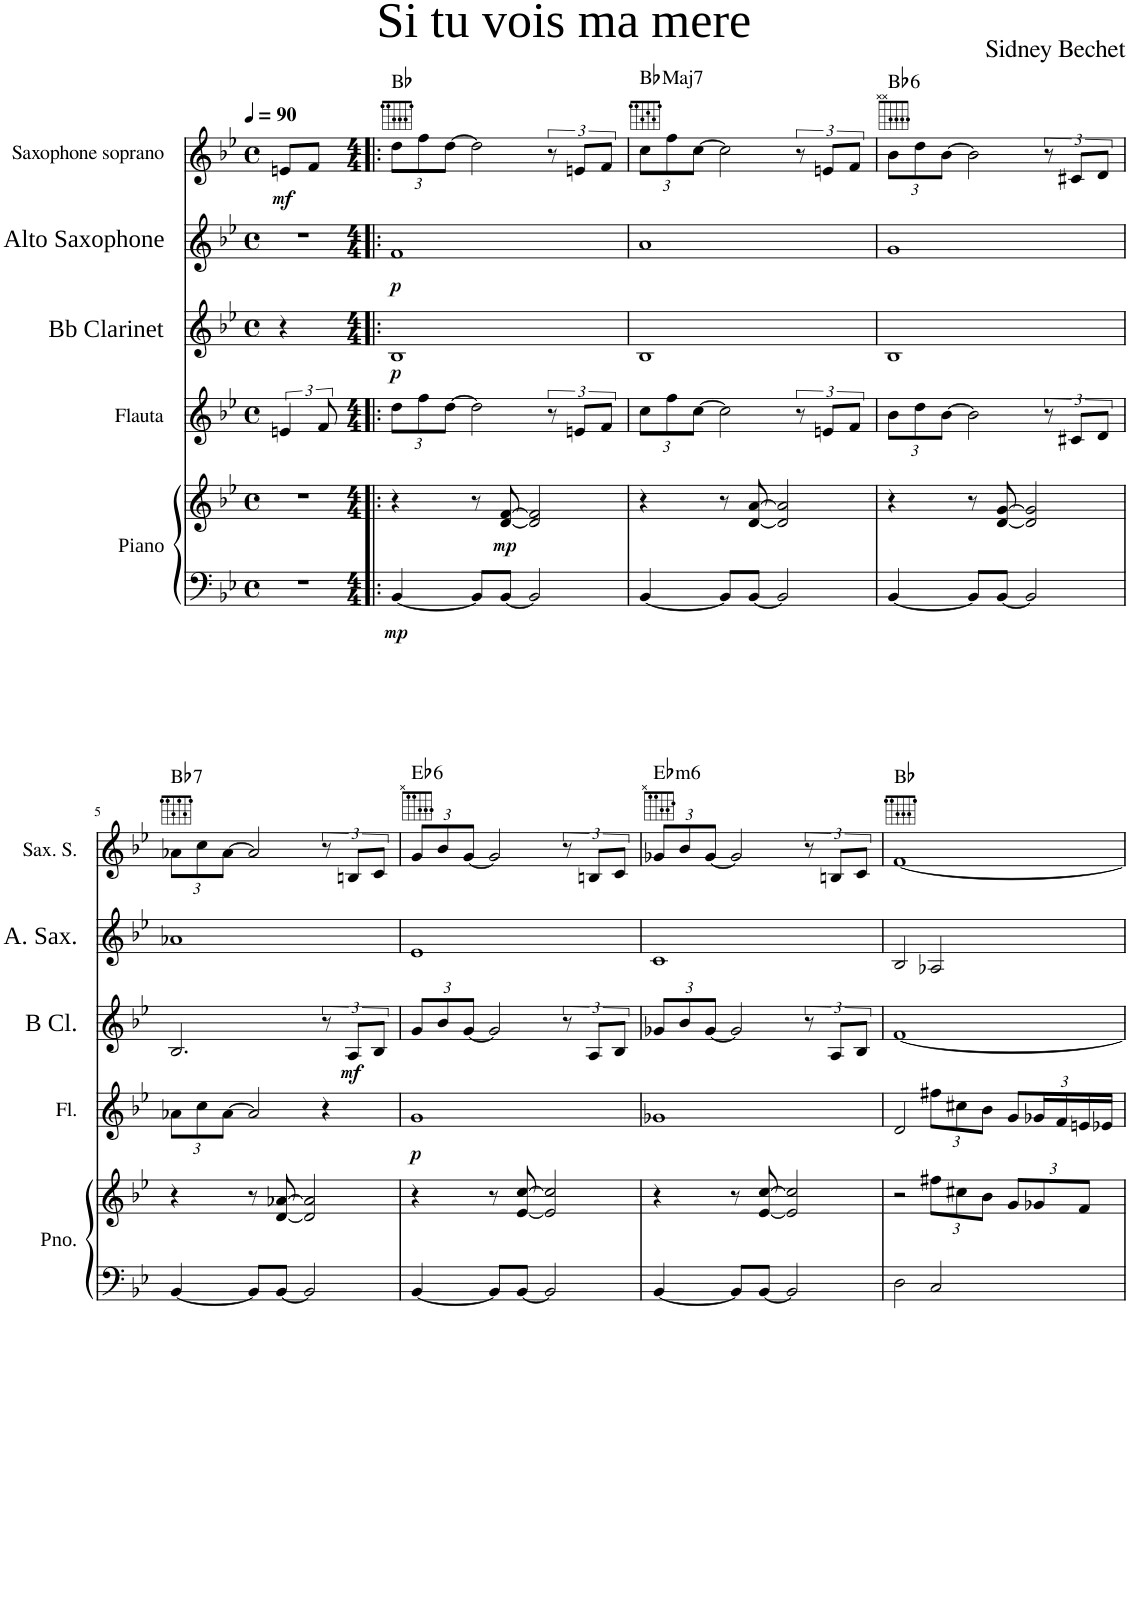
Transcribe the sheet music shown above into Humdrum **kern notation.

**kern	**kern	**dynam	**kern	**dynam	**kern	**dynam	**kern	**dynam	**kern	**dynam	**harte
*part5	*part5	*part5	*part4	*part4	*part3	*part3	*part2	*part2	*part1	*part1	*part1
*staff6	*staff5	*staff5/6	*staff4	*staff4	*staff3	*staff3	*staff2	*staff2	*staff1	*staff1	*
*I"Piano	*	*	*I"Flauta	*	*I"Bb Clarinet	*	*I"Alto Saxophone	*	*I"Saxophone soprano	*	*
*I'Pno.	*	*	*I'Fl.	*	*I'B Cl.	*	*I'A. Sax.	*	*I'Sax. S.	*	*
*clefF4	*clefG2	*	*clefG2	*	*clefG2	*	*clefG2	*	*clefG2	*	*
*	*	*	*	*	*Trd1c2	*	*Trd5c9	*	*Trd1c2	*	*
*k[b-e-]	*k[b-e-]	*	*k[b-e-]	*	*k[b-e-]	*	*k[b-e-]	*	*k[b-e-]	*	*
*M1/4	*M1/4	*	*M1/4	*	*M1/4	*	*M1/4	*	*M1/4	*	*
*met(c)	*met(c)	*	*met(c)	*	*met(c)	*	*met(c)	*	*met(c)	*	*
*MM90	*MM90	*	*MM90	*	*MM90	*	*MM90	*	*MM90	*	*
=1	=1	=1	=1	=1	=1	=1	=1	=1	=1	=1	=1
!	!	!	!	!	!	!	!	!	!	!LO:DY:b	!
4r	4r	.	6en/	.	4r	.	4r	.	8en/L	mf	.
.	.	.	.	.	.	.	.	.	8f/J	.	.
.	.	.	12f/	.	.	.	.	.	.	.	.
=2!|:	=2!|:	=2!|:	=2!|:	=2!|:	=2!|:	=2!|:	=2!|:	=2!|:	=2!|:	=2!|:	=2!|:
*M4/4	*M4/4	*	*M4/4	*	*M4/4	*	*M4/4	*	*M4/4	*	*
*	*	*	*Xbrackettup	*	*	*	*	*	*Xbrackettup	*	*
!	!	!LO:DY:b=2	!	!	!	!LO:DY:b	!	!LO:DY:b	!	!	!
[4BBn/	4r	mp	12dd\L	.	1B-	p	1f	p	12dd\L	.	Bb:maj
.	.	.	12ff\	.	.	.	.	.	12ff\	.	.
.	.	.	[12dd\J	.	.	.	.	.	[12dd\J	.	.
8BB-/L]	8r	.	2dd\]	.	.	.	.	.	2dd\]	.	.
!	!	!LO:DY:b	!	!	!	!	!	!	!	!	!
[8BB-/J	[8d/ [8f/	mp	.	.	.	.	.	.	.	.	.
2BB-/]	2d/] 2f/]	.	.	.	.	.	.	.	.	.	.
*	*	*	*brackettup	*	*	*	*	*	*brackettup	*	*
.	.	.	12r	.	.	.	.	.	12r	.	.
.	.	.	12en/L	.	.	.	.	.	12en/L	.	.
.	.	.	12f/J	.	.	.	.	.	12f/J	.	.
=3	=3	=3	=3	=3	=3	=3	=3	=3	=3	=3	=3
*	*	*	*Xbrackettup	*	*	*	*	*	*Xbrackettup	*	*
!	!	!	!	!	!	!	!	!	!	!	!LO:H:kt=Maj7
[4BB-/	4r	.	12cc\L	.	1B-	.	1a	.	12cc\L	.	Bb:maj7
.	.	.	12ff\	.	.	.	.	.	12ff\	.	.
.	.	.	[12cc\J	.	.	.	.	.	[12cc\J	.	.
8BB-/L]	8r	.	2cc\]	.	.	.	.	.	2cc\]	.	.
[8BB-/J	[8d/ [8a/	.	.	.	.	.	.	.	.	.	.
2BB-/]	2d/] 2a/]	.	.	.	.	.	.	.	.	.	.
*	*	*	*brackettup	*	*	*	*	*	*brackettup	*	*
.	.	.	12r	.	.	.	.	.	12r	.	.
.	.	.	12en/L	.	.	.	.	.	12en/L	.	.
.	.	.	12f/J	.	.	.	.	.	12f/J	.	.
=4	=4	=4	=4	=4	=4	=4	=4	=4	=4	=4	=4
*	*	*	*Xbrackettup	*	*	*	*	*	*Xbrackettup	*	*
!	!	!	!	!	!	!	!	!	!	!	!LO:H:kt=6
[4BB-/	4r	.	12b-\L	.	1B-	.	1g	.	12b-\L	.	Bb:maj6
.	.	.	12dd\	.	.	.	.	.	12dd\	.	.
.	.	.	[12b-\J	.	.	.	.	.	[12b-\J	.	.
8BB-/L]	8r	.	2b-\]	.	.	.	.	.	2b-\]	.	.
[8BB-/J	[8d/ [8g/	.	.	.	.	.	.	.	.	.	.
2BB-/]	2d/] 2g/]	.	.	.	.	.	.	.	.	.	.
*	*	*	*brackettup	*	*	*	*	*	*brackettup	*	*
.	.	.	12r	.	.	.	.	.	12r	.	.
.	.	.	12c#X/L	.	.	.	.	.	12c#X/L	.	.
.	.	.	12d/J	.	.	.	.	.	12d/J	.	.
!!LO:LB:g=z
=5	=5	=5	=5	=5	=5	=5	=5	=5	=5	=5	=5
*	*	*	*Xbrackettup	*	*	*	*	*	*Xbrackettup	*	*
!	!	!	!	!	!	!	!	!	!	!	!LO:H:kt=7
[4BB-/	4r	.	12a-X\L	.	2.B-/	.	1a-X	.	12a-X\L	.	Bb:7
.	.	.	12cc\	.	.	.	.	.	12cc\	.	.
.	.	.	[12a-\J	.	.	.	.	.	[12a-\J	.	.
8BB-/L]	8r	.	2a-/]	.	.	.	.	.	2a-/]	.	.
[8BB-/J	[8d/ [8a-X/	.	.	.	.	.	.	.	.	.	.
2BB-/]	2d/] 2a-/]	.	.	.	.	.	.	.	.	.	.
*	*	*	*	*	*	*	*	*	*brackettup	*	*
.	.	.	4r	.	12r	.	.	.	12r	.	.
!	!	!	!	!	!	!LO:DY:b	!	!	!	!	!
.	.	.	.	.	12A/L	mf	.	.	12Bn/L	.	.
.	.	.	.	.	12B-/J	.	.	.	12c/J	.	.
=6	=6	=6	=6	=6	=6	=6	=6	=6	=6	=6	=6
*	*	*	*	*	*Xbrackettup	*	*	*	*Xbrackettup	*	*
!	!	!	!	!LO:DY:b	!	!	!	!	!	!	!LO:H:kt=6
[4BB-/	4r	.	1g	p	12g/L	.	1e-	.	12g/L	.	Eb:maj6
.	.	.	.	.	12b-/	.	.	.	12b-/	.	.
.	.	.	.	.	[12g/J	.	.	.	[12g/J	.	.
8BB-/L]	8r	.	.	.	2g/]	.	.	.	2g/]	.	.
[8BB-/J	[8e-/ [8cc/	.	.	.	.	.	.	.	.	.	.
2BB-/]	2e-/] 2cc/]	.	.	.	.	.	.	.	.	.	.
*	*	*	*	*	*brackettup	*	*	*	*brackettup	*	*
.	.	.	.	.	12r	.	.	.	12r	.	.
.	.	.	.	.	12A/L	.	.	.	12Bn/L	.	.
.	.	.	.	.	12B-/J	.	.	.	12c/J	.	.
=7	=7	=7	=7	=7	=7	=7	=7	=7	=7	=7	=7
*	*	*	*	*	*Xbrackettup	*	*	*	*Xbrackettup	*	*
!	!	!	!	!	!	!	!	!	!	!	!LO:H:kt=m6
[4BB-/	4r	.	1g-X	.	12g-X/L	.	1c	.	12g-X/L	.	Eb:min6
.	.	.	.	.	12b-/	.	.	.	12b-/	.	.
.	.	.	.	.	[12g-/J	.	.	.	[12g-/J	.	.
8BB-/L]	8r	.	.	.	2g-/]	.	.	.	2g-/]	.	.
[8BB-/J	[8e-/ [8cc/	.	.	.	.	.	.	.	.	.	.
2BB-/]	2e-/] 2cc/]	.	.	.	.	.	.	.	.	.	.
*	*	*	*	*	*brackettup	*	*	*	*brackettup	*	*
.	.	.	.	.	12r	.	.	.	12r	.	.
.	.	.	.	.	12A/L	.	.	.	12Bn/L	.	.
.	.	.	.	.	12B-/J	.	.	.	12c/J	.	.
=8	=8	=8	=8	=8	=8	=8	=8	=8	=8	=8	=8
2D\	2r	.	2d/	.	[1f	.	2B-/	.	[1f	.	Bb:maj
*	*Xbrackettup	*	*	*	*	*	*	*	*	*	*
2C/	12ff#X\L	.	12ff#X\L	.	.	.	2A-X/	.	.	.	.
.	12cc#X\	.	12cc#X\	.	.	.	.	.	.	.	.
.	12b-\J	.	12b-\J	.	.	.	.	.	.	.	.
.	12g/L	.	12g/L	.	.	.	.	.	.	.	.
.	12g-X/	.	24g-X/L	.	.	.	.	.	.	.	.
.	.	.	24f/	.	.	.	.	.	.	.	.
.	12f/J	.	24en/	.	.	.	.	.	.	.	.
.	.	.	24e-X/JJ	.	.	.	.	.	.	.	.
=	=	=	=	=	=	=	=	=	=	=	=
*-	*-	*-	*-	*-	*-	*-	*-	*-	*-	*-	*-
